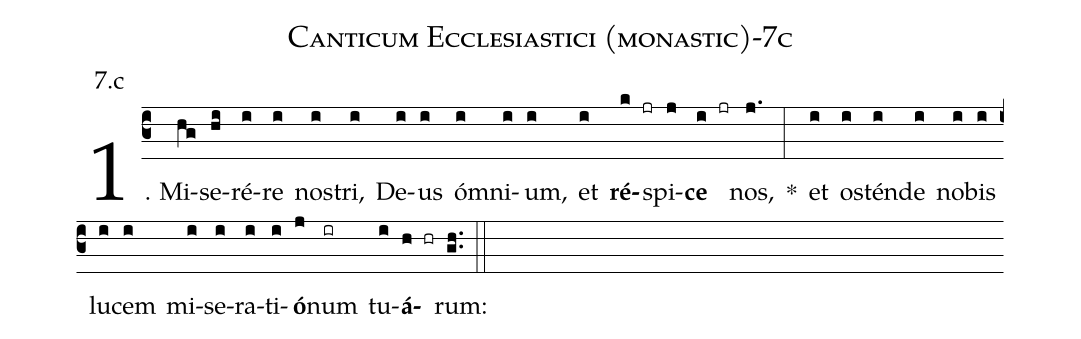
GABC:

name: Canticum Ecclesiastici (monastic)-7c;
annotation: 7.c;
%%
(c3)1. Mi(hg)se(hi)ré(i)re(i) nos(i)tri,(i) De(i)us(i) óm(i)ni(i)um,(i) et(i) <b>ré</b>(k jr)spi(j)<b>ce</b>(i jr) nos,(j.) *(:) et(i) os(i)tén(i)de(i) no(i)bis(i) lu(i)cem(i) mi(i)se(i)ra(i)ti(i)<b>ó</b>(j)num(ir) tu(i)<b>á</b>(h hr)rum:(gh..) (::)
